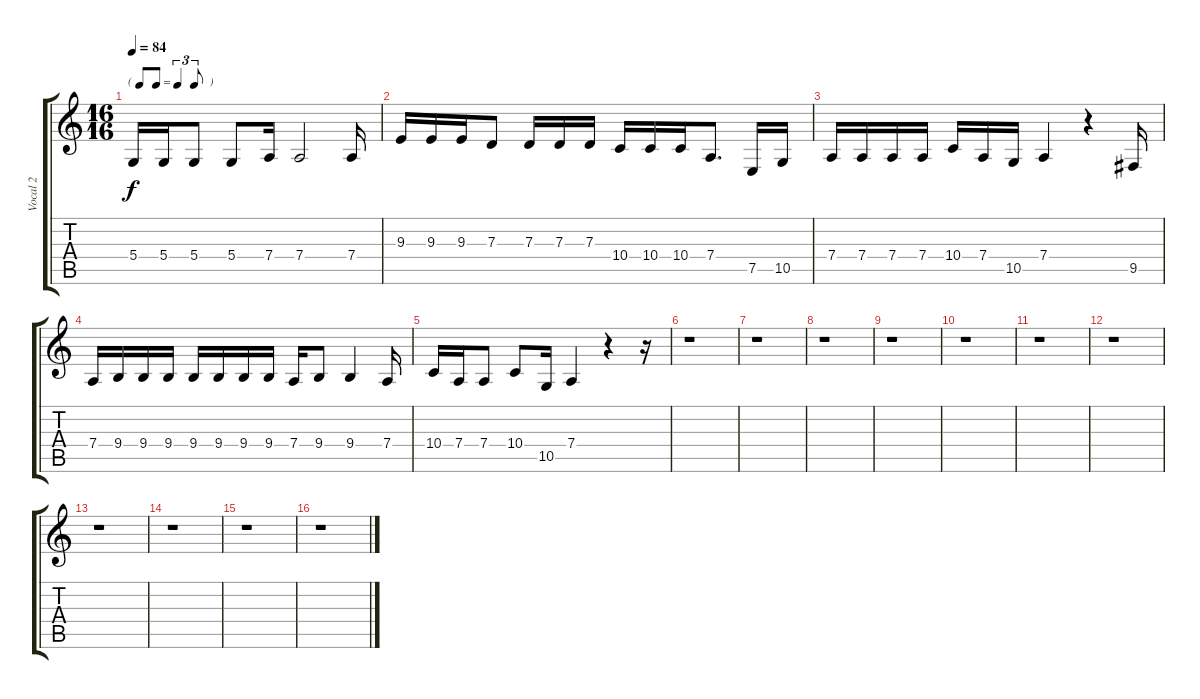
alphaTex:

\track ("Vocal 2" "Vocal 2") {instrument lead2sawtooth}
\staff {score tabs}
\tuning (E4 B3 G3 D3 A2 E2) {hide}
\ts (16 16)
\tf triplet8th
\tempo 84
\clef g2
\ks c
5.4.16{dy f} 5.4.16 5.4.8 5.4.8 7.4.16 7.4.2 7.4.16 |
9.3.16 9.3.16 9.3.16 7.3.8 7.3.16 7.3.16 7.3.16 10.4.16 10.4.16 10.4.16 7.4.8{d} 7.5.16 10.5.16 |
7.4.16 7.4.16 7.4.16 7.4.16 10.4.16 7.4.16 10.5.16 7.4.4 r.4 9.5.16 |
7.4.16 9.4.16 9.4.16 9.4.16 9.4.16 9.4.16 9.4.16 9.4.16 7.4.16 9.4.8 9.4.4 7.4.16 |
10.4.16 7.4.16 7.4.8 10.4.8 10.5.16 7.4.4 r.4 r.16 |
r.1 |
r.1 |
r.1 |
r.1 |
r.1 |
r.1 |
r.1 |
r.1 |
r.1 |
r.1 |
r.1
